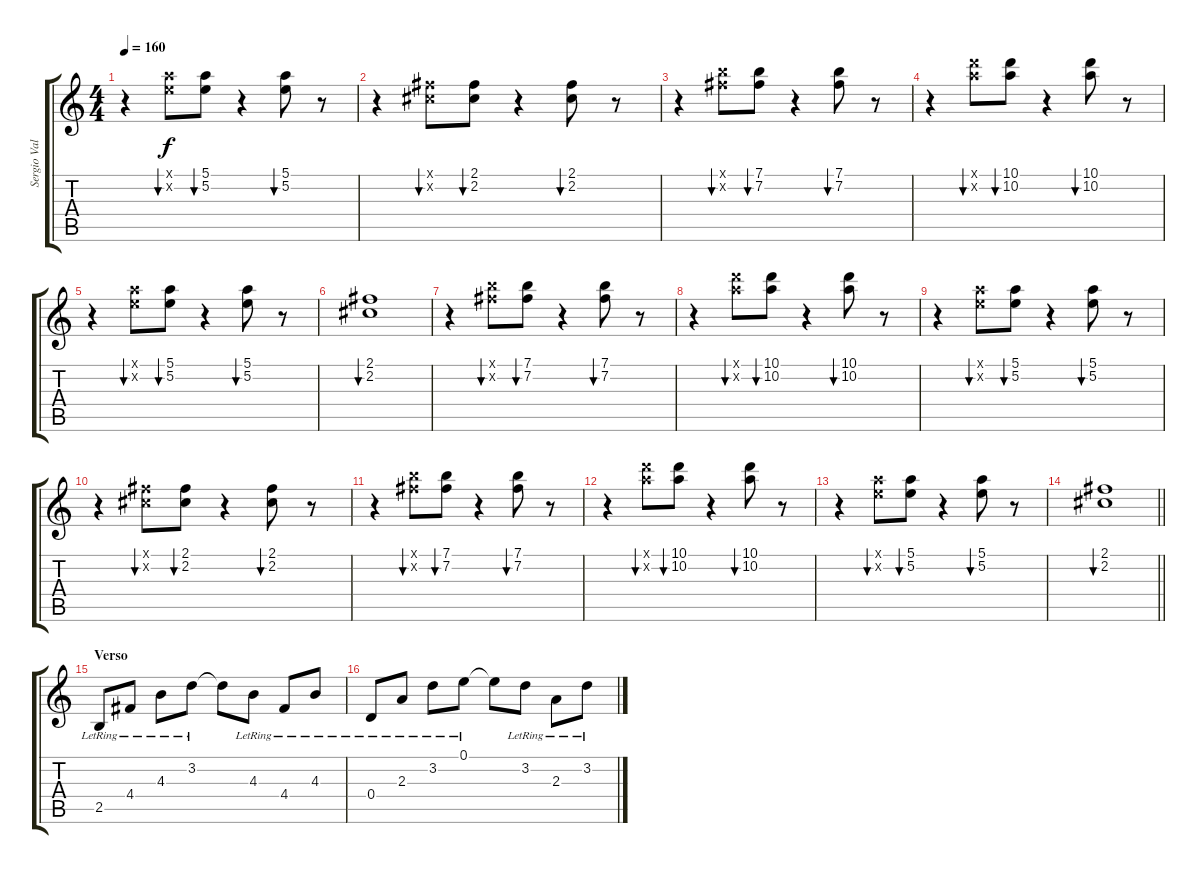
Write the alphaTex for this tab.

\track ("Sergio Vallín" "Sergio Val") {instrument electricguitarjazz}
\staff {score tabs}
\tuning (E4 B3 G3 D3 A2 E2) {hide}
\ts (4 4)
\tempo 160
\clef g2
\ks c
r.4{dy f} (5.1{x} 5.2{x}).8{bu 120} (5.1 5.2).8{bu 240} r.4 (5.1 5.2).8{bu 240} r.8 |
r.4 (2.1{x} 2.2{x}).8{bu 120} (2.1 2.2).8{bu 240} r.4 (2.1 2.2).8{bu 240} r.8 |
r.4{instrument electricguitarclean} (7.1{x} 7.2{x}).8{bu 120} (7.1 7.2).8{bu 240} r.4 (7.1 7.2).8{bu 240} r.8 |
r.4 (10.1{x} 10.2{x}).8{bu 120} (10.1 10.2).8{bu 240} r.4 (10.1 10.2).8{bu 240} r.8 |
r.4 (5.1{x} 5.2{x}).8{bu 120} (5.1 5.2).8{bu 240} r.4 (5.1 5.2).8{bu 240} r.8 |
(2.1 2.2).1{bu 240} |
r.4{instrument electricguitarclean} (7.1{x} 7.2{x}).8{bu 120} (7.1 7.2).8{bu 240} r.4 (7.1 7.2).8{bu 240} r.8 |
r.4 (10.1{x} 10.2{x}).8{bu 120} (10.1 10.2).8{bu 240} r.4 (10.1 10.2).8{bu 240} r.8 |
r.4 (5.1{x} 5.2{x}).8{bu 120} (5.1 5.2).8{bu 240} r.4 (5.1 5.2).8{bu 240} r.8 |
r.4 (2.1{x} 2.2{x}).8{bu 120} (2.1 2.2).8{bu 240} r.4 (2.1 2.2).8{bu 240} r.8 |
r.4{instrument electricguitarclean} (7.1{x} 7.2{x}).8{bu 120} (7.1 7.2).8{bu 240} r.4 (7.1 7.2).8{bu 240} r.8 |
r.4 (10.1{x} 10.2{x}).8{bu 120} (10.1 10.2).8{bu 240} r.4 (10.1 10.2).8{bu 240} r.8 |
r.4 (5.1{x} 5.2{x}).8{bu 120} (5.1 5.2).8{bu 240} r.4 (5.1 5.2).8{bu 240} r.8 |
\barLineRight lightlight
(2.1 2.2).1{bu 240} |
\section ("" "Verso")
2.5{lr}.8{volume 11 instrument electricguitarjazz} 4.4{lr}.8 4.3{lr}.8 3.2{lr}.8 3.2{t}.8 4.3{lr}.8 4.4{lr}.8 4.3{lr}.8 |
0.4{lr}.8 2.3{lr}.8 3.2{lr}.8 0.1{lr}.8 0.1{t}.8 3.2{lr}.8 2.3{lr}.8 3.2{lr}.8
